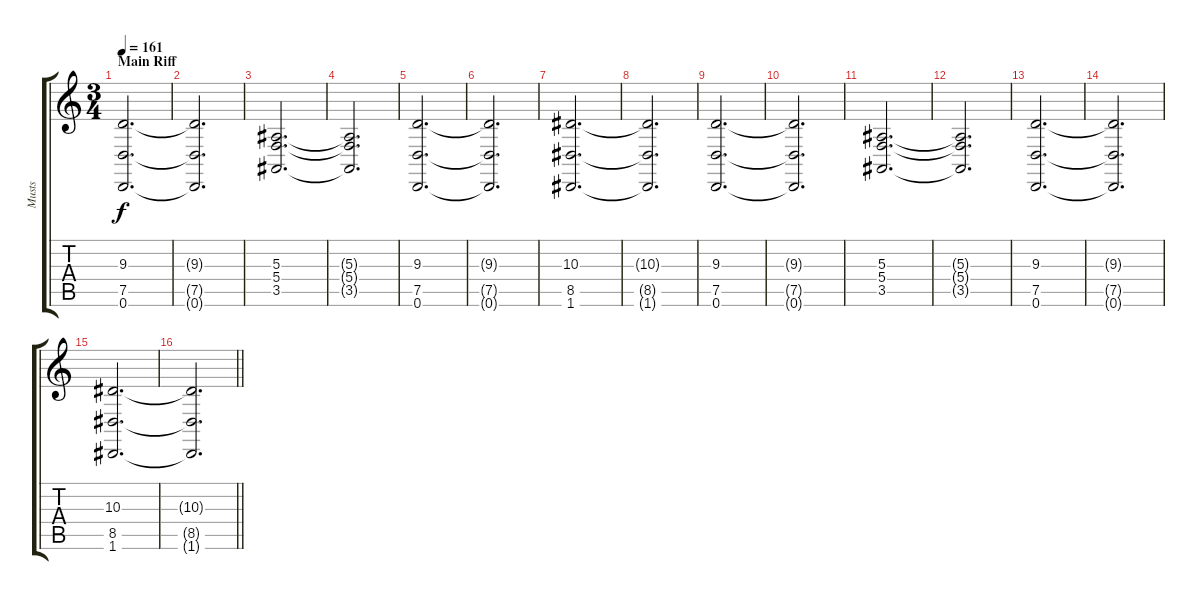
\track ("Musts" "Musts") {instrument choiraahs}
\staff {score tabs}
\tuning (D4 A3 F3 C3 G2 D2) {hide}
\ts (3 4)
\section ("" "Main Riff")
\tempo 161
\clef g2
\ks c
(9.3 7.5 0.6).2{d dy f instrument stringensemble2} |
(9.3{t} 7.5{t} 0.6{t}).2{d} |
(5.3 5.4 3.5).2{d} |
(5.3{t} 5.4{t} 3.5{t}).2{d} |
(9.3 7.5 0.6).2{d} |
(9.3{t} 7.5{t} 0.6{t}).2{d} |
(10.3 8.5 1.6).2{d} |
(10.3{t} 8.5{t} 1.6{t}).2{d} |
(9.3 7.5 0.6).2{d} |
(9.3{t} 7.5{t} 0.6{t}).2{d} |
(5.3 5.4 3.5).2{d} |
(5.3{t} 5.4{t} 3.5{t}).2{d} |
(9.3 7.5 0.6).2{d} |
(9.3{t} 7.5{t} 0.6{t}).2{d} |
(10.3 8.5 1.6).2{d} |
\barLineRight lightlight
(10.3{t} 8.5{t} 1.6{t}).2{d}
